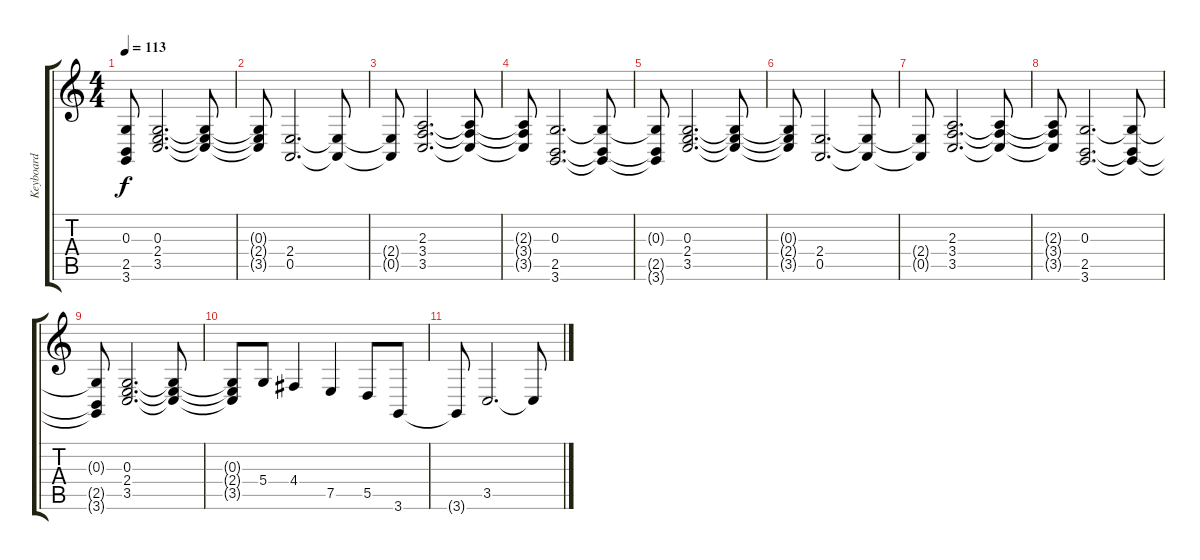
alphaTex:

\track ("Keyboard" "Keyboard") {instrument electricgrandpiano}
\staff {score tabs}
\tuning (E4 B3 G3 D3 A2 E2) {hide}
\ts (4 4)
\tempo 113
\clef g2
\ks c
(0.3{t} 2.5{t} 3.6{t}).8{dy f} (0.3 2.4 3.5).2{d} (0.3{t} 2.4{t} 3.5{t}).8 |
(0.3{t} 2.4{t} 3.5{t}).8 (2.4 0.5).2{d} (2.4{t} 0.5{t}).8 |
(2.4{t} 0.5{t}).8 (2.3 3.4 3.5).2{d volume 16 instrument drawbarorgan} (2.3{t} 3.4{t} 3.5{t}).8 |
(2.3{t} 3.4{t} 3.5{t}).8 (0.3 2.5 3.6).2{d} (0.3{t} 2.5{t} 3.6{t}).8 |
(0.3{t} 2.5{t} 3.6{t}).8 (0.3 2.4 3.5).2{d} (0.3{t} 2.4{t} 3.5{t}).8 |
(0.3{t} 2.4{t} 3.5{t}).8 (2.4 0.5).2{d} (2.4{t} 0.5{t}).8 |
(2.4{t} 0.5{t}).8 (2.3 3.4 3.5).2{d volume 16 instrument drawbarorgan} (2.3{t} 3.4{t} 3.5{t}).8 |
(2.3{t} 3.4{t} 3.5{t}).8 (0.3 2.5 3.6).2{d} (0.3{t} 2.5{t} 3.6{t}).8 |
(0.3{t} 2.5{t} 3.6{t}).8 (0.3 2.4 3.5).2{d} (0.3{t} 2.4{t} 3.5{t}).8 |
(0.3{t} 2.4{t} 3.5{t}).8 5.4.8{volume 16 instrument electricgrandpiano} 4.4.4 7.5.4 5.5.8 3.6.8 |
3.6{t}.8 3.5.2{d} 3.5{t}.8
